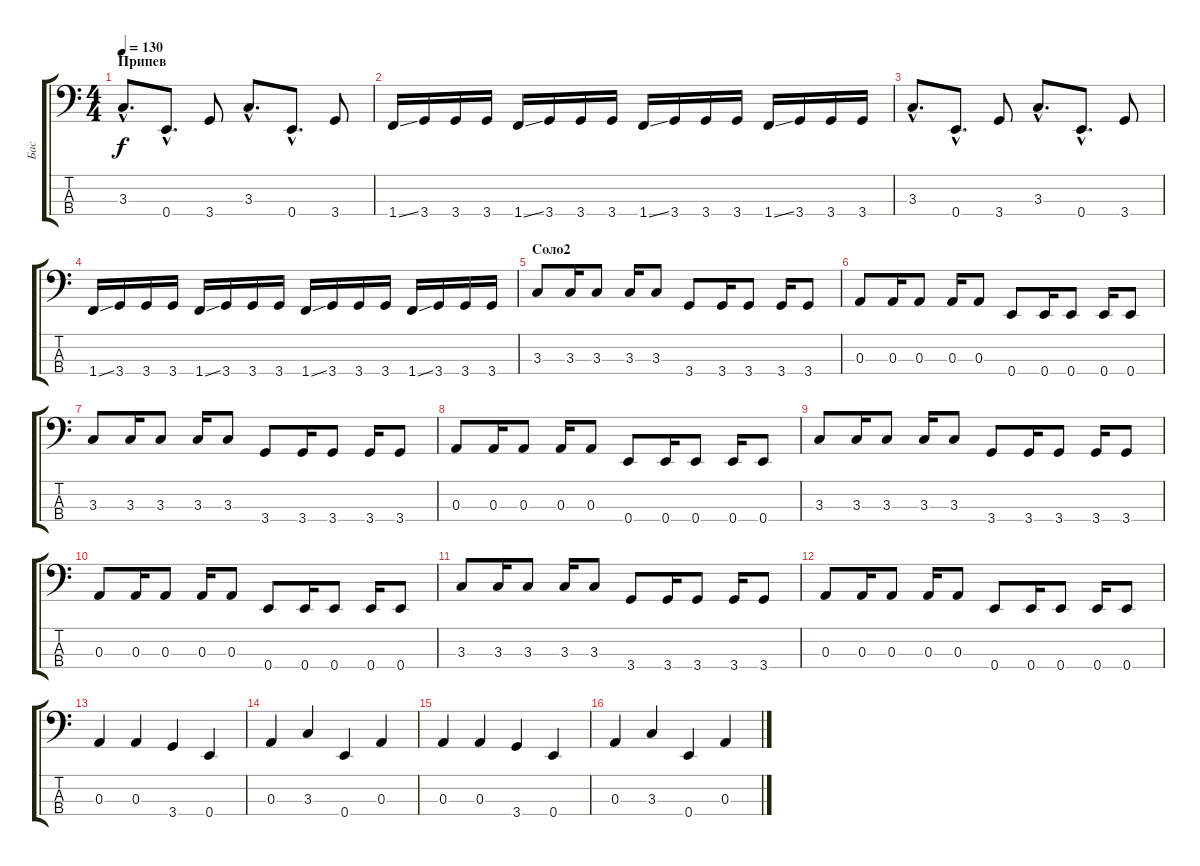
\track ("Бас" "Бас") {instrument electricbassfinger}
\staff {score tabs}
\tuning (G2 D2 A1 E1) {hide}
\ts (4 4)
\section ("" "Припев")
\tempo 130
\clef f4
\ks c
3.3{hac}.8{d dy f} 0.4{hac}.8{d} 3.4.8 3.3{hac}.8{d} 0.4{hac}.8{d} 3.4.8 |
1.4{ss}.16 3.4.16 3.4.16 3.4.16 1.4{ss}.16 3.4.16 3.4.16 3.4.16 1.4{ss}.16 3.4.16 3.4.16 3.4.16 1.4{ss}.16 3.4.16 3.4.16 3.4.16 |
3.3{hac}.8{d} 0.4{hac}.8{d} 3.4.8 3.3{hac}.8{d} 0.4{hac}.8{d} 3.4.8 |
1.4{ss}.16 3.4.16 3.4.16 3.4.16 1.4{ss}.16 3.4.16 3.4.16 3.4.16 1.4{ss}.16 3.4.16 3.4.16 3.4.16 1.4{ss}.16 3.4.16 3.4.16 3.4.16 |
\section ("" "Соло2")
3.3.8 3.3.16 3.3.8 3.3.16 3.3.8 3.4.8 3.4.16 3.4.8 3.4.16 3.4.8 |
0.3.8 0.3.16 0.3.8 0.3.16 0.3.8 0.4.8 0.4.16 0.4.8 0.4.16 0.4.8 |
3.3.8 3.3.16 3.3.8 3.3.16 3.3.8 3.4.8 3.4.16 3.4.8 3.4.16 3.4.8 |
0.3.8 0.3.16 0.3.8 0.3.16 0.3.8 0.4.8 0.4.16 0.4.8 0.4.16 0.4.8 |
3.3.8 3.3.16 3.3.8 3.3.16 3.3.8 3.4.8 3.4.16 3.4.8 3.4.16 3.4.8 |
0.3.8 0.3.16 0.3.8 0.3.16 0.3.8 0.4.8 0.4.16 0.4.8 0.4.16 0.4.8 |
3.3.8 3.3.16 3.3.8 3.3.16 3.3.8 3.4.8 3.4.16 3.4.8 3.4.16 3.4.8 |
0.3.8 0.3.16 0.3.8 0.3.16 0.3.8 0.4.8 0.4.16 0.4.8 0.4.16 0.4.8 |
0.3.4{volume 16} 0.3.4 3.4.4 0.4.4 |
0.3.4 3.3.4 0.4.4 0.3.4 |
0.3.4{volume 16} 0.3.4 3.4.4 0.4.4 |
0.3.4 3.3.4 0.4.4 0.3.4
